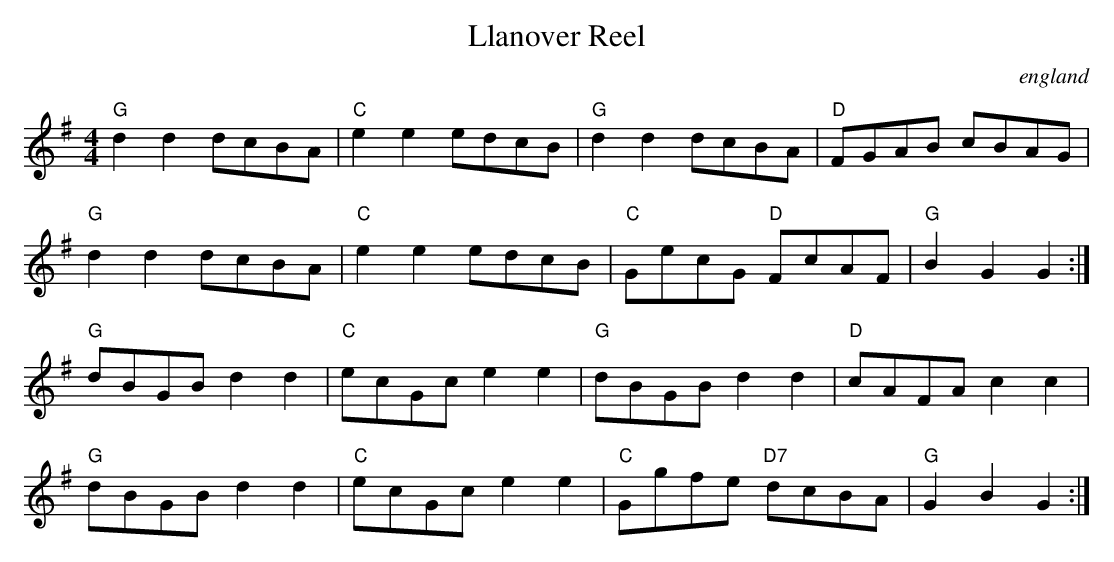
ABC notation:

X:1
T:Llanover Reel
O:england
M:4/4
L:1/4
K:G
"G"dd d/2c/2B/2A/2|"C"ee e/2d/2c/2B/2|"G"dd d/2c/2B/2A/2|\
"D"F/2G/2A/2B/2 c/2B/2A/2G/2|
"G"dd d/2c/2B/2A/2|"C"ee e/2d/2c/2B/2|"C"G/2e/2c/2G/2 "D"F/2c/2A/2F/2|"G"BG G\
:|
"G"d/2B/2G/2B/2 dd|"C"e/2c/2G/2c/2 ee|"G"d/2B/2G/2B/2 dd|"D"c/2A/2F/2A/2 cc|
"G"d/2B/2G/2B/2 dd|"C"e/2c/2G/2c/2 ee|"C"G/2g/2f/2e/2 "D7"d/2c/2B/2A/2|"G"GB G\
:|
